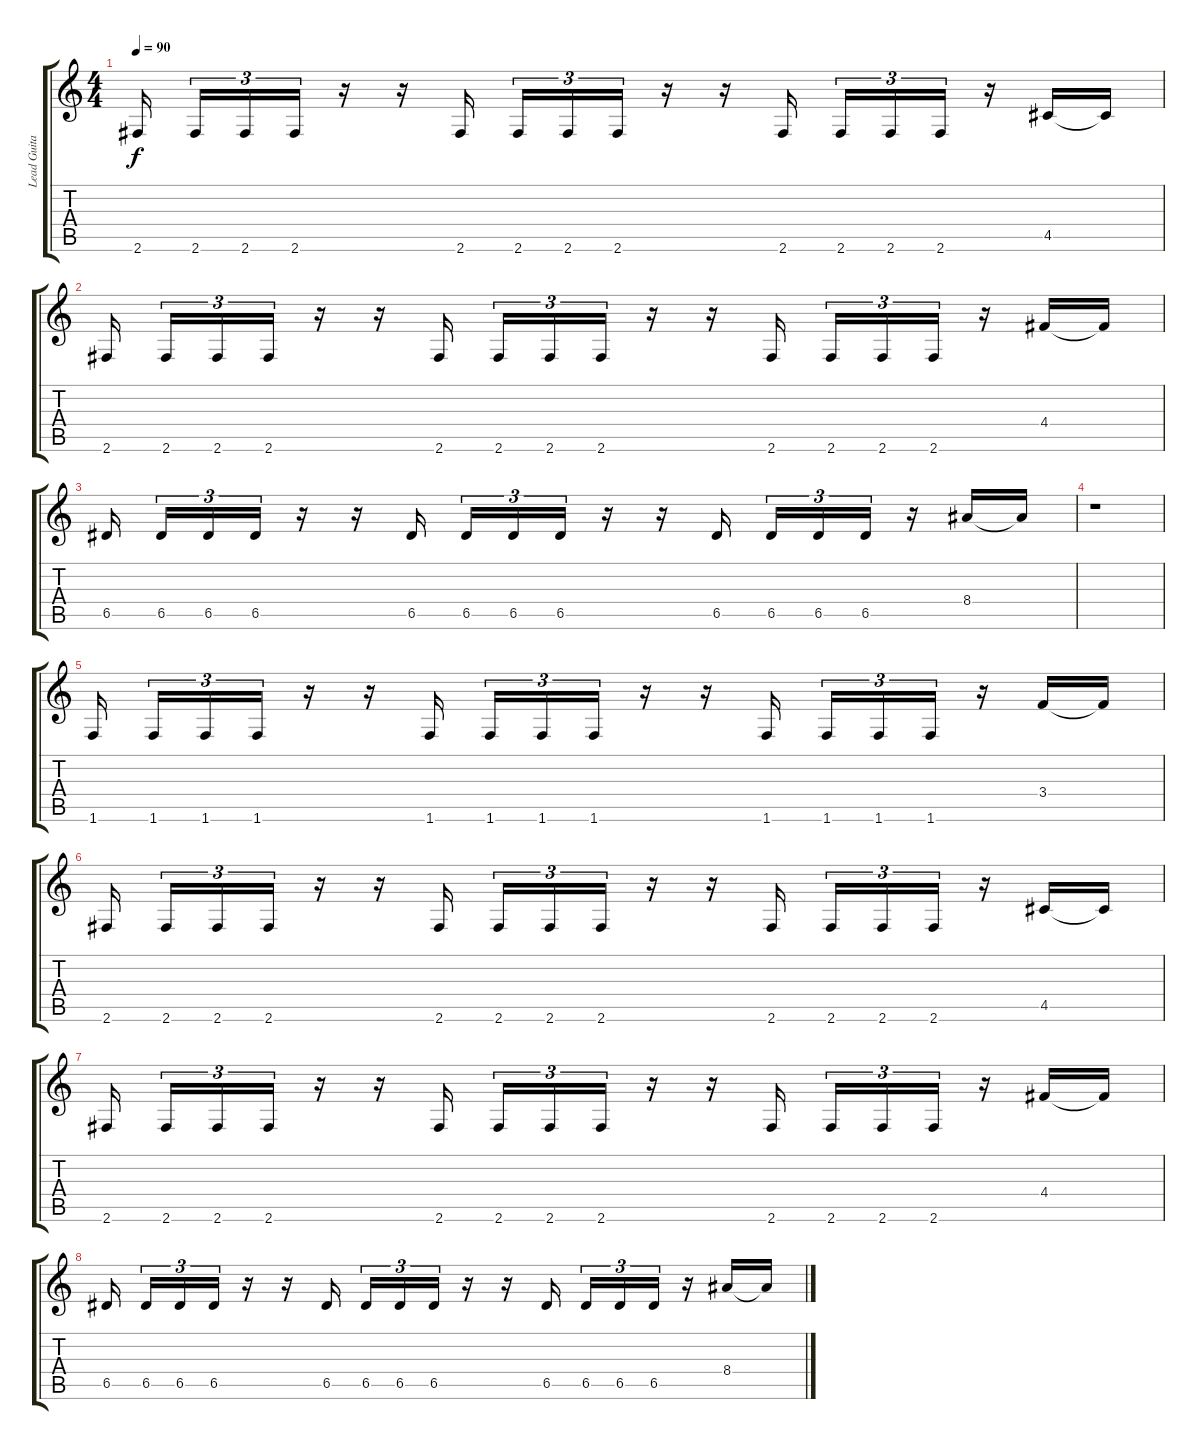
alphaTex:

\track ("Lead Guitar" "Lead Guita") {instrument distortionguitar}
\staff {score tabs}
\tuning (E4 B3 G3 D3 A2 E2) {hide}
\ts (4 4)
\tempo 90
\clef g2
\ks c
2.6.16{dy f} 2.6.16{tu (3 2)} 2.6.16{tu (3 2)} 2.6.16{tu (3 2)} r.16 r.16 2.6.16 2.6.16{tu (3 2)} 2.6.16{tu (3 2)} 2.6.16{tu (3 2)} r.16 r.16 2.6.16 2.6.16{tu (3 2)} 2.6.16{tu (3 2)} 2.6.16{tu (3 2)} r.16 4.5.16 4.5{t}.16 |
2.6.16 2.6.16{tu (3 2)} 2.6.16{tu (3 2)} 2.6.16{tu (3 2)} r.16 r.16 2.6.16 2.6.16{tu (3 2)} 2.6.16{tu (3 2)} 2.6.16{tu (3 2)} r.16 r.16 2.6.16 2.6.16{tu (3 2)} 2.6.16{tu (3 2)} 2.6.16{tu (3 2)} r.16 4.4.16 4.4{t}.16 |
6.5.16 6.5.16{tu (3 2)} 6.5.16{tu (3 2)} 6.5.16{tu (3 2)} r.16 r.16 6.5.16 6.5.16{tu (3 2)} 6.5.16{tu (3 2)} 6.5.16{tu (3 2)} r.16 r.16 6.5.16 6.5.16{tu (3 2)} 6.5.16{tu (3 2)} 6.5.16{tu (3 2)} r.16 8.4.16 8.4{t}.16 |
r.1 |
1.6.16 1.6.16{tu (3 2)} 1.6.16{tu (3 2)} 1.6.16{tu (3 2)} r.16 r.16 1.6.16 1.6.16{tu (3 2)} 1.6.16{tu (3 2)} 1.6.16{tu (3 2)} r.16 r.16 1.6.16 1.6.16{tu (3 2)} 1.6.16{tu (3 2)} 1.6.16{tu (3 2)} r.16 3.4.16 3.4{t}.16 |
2.6.16 2.6.16{tu (3 2)} 2.6.16{tu (3 2)} 2.6.16{tu (3 2)} r.16 r.16 2.6.16 2.6.16{tu (3 2)} 2.6.16{tu (3 2)} 2.6.16{tu (3 2)} r.16 r.16 2.6.16 2.6.16{tu (3 2)} 2.6.16{tu (3 2)} 2.6.16{tu (3 2)} r.16 4.5.16 4.5{t}.16 |
2.6.16 2.6.16{tu (3 2)} 2.6.16{tu (3 2)} 2.6.16{tu (3 2)} r.16 r.16 2.6.16 2.6.16{tu (3 2)} 2.6.16{tu (3 2)} 2.6.16{tu (3 2)} r.16 r.16 2.6.16 2.6.16{tu (3 2)} 2.6.16{tu (3 2)} 2.6.16{tu (3 2)} r.16 4.4.16 4.4{t}.16 |
6.5.16 6.5.16{tu (3 2)} 6.5.16{tu (3 2)} 6.5.16{tu (3 2)} r.16 r.16 6.5.16 6.5.16{tu (3 2)} 6.5.16{tu (3 2)} 6.5.16{tu (3 2)} r.16 r.16 6.5.16 6.5.16{tu (3 2)} 6.5.16{tu (3 2)} 6.5.16{tu (3 2)} r.16 8.4.16 8.4{t}.16
